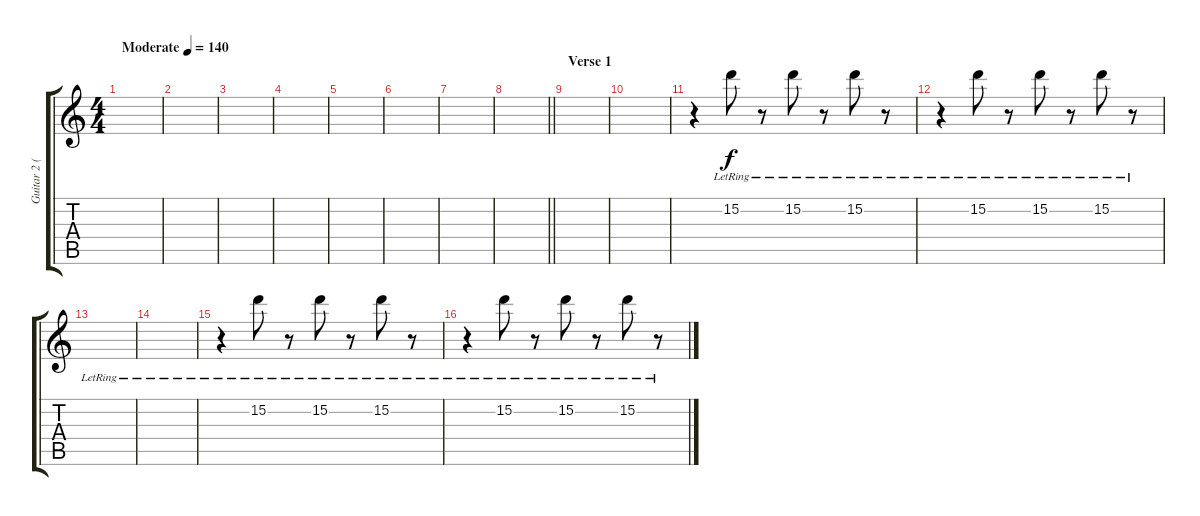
\track ("Guitar 2 (Joe)" "Guitar 2 (") {instrument overdrivenguitar}
\staff {score tabs}
\tuning (E4 B3 G3 D3 A2 E2) {hide}
\ts (4 4)
\tempo (140 "Moderate")
\clef g2
\ks c
|
|
|
|
|
|
|
\barLineRight lightlight
|
\section ("" "Verse 1")
|
|
r.4{instrument electricguitarclean} 15.2{lr}.8 r.8 15.2{lr}.8 r.8 15.2{lr}.8 r.8 |
r.4 15.2{lr}.8 r.8 15.2{lr}.8 r.8 15.2{lr}.8 r.8 |
|
|
r.4 15.2{lr}.8 r.8 15.2{lr}.8 r.8 15.2{lr}.8 r.8 |
r.4 15.2{lr}.8 r.8 15.2{lr}.8 r.8 15.2{lr}.8 r.8
